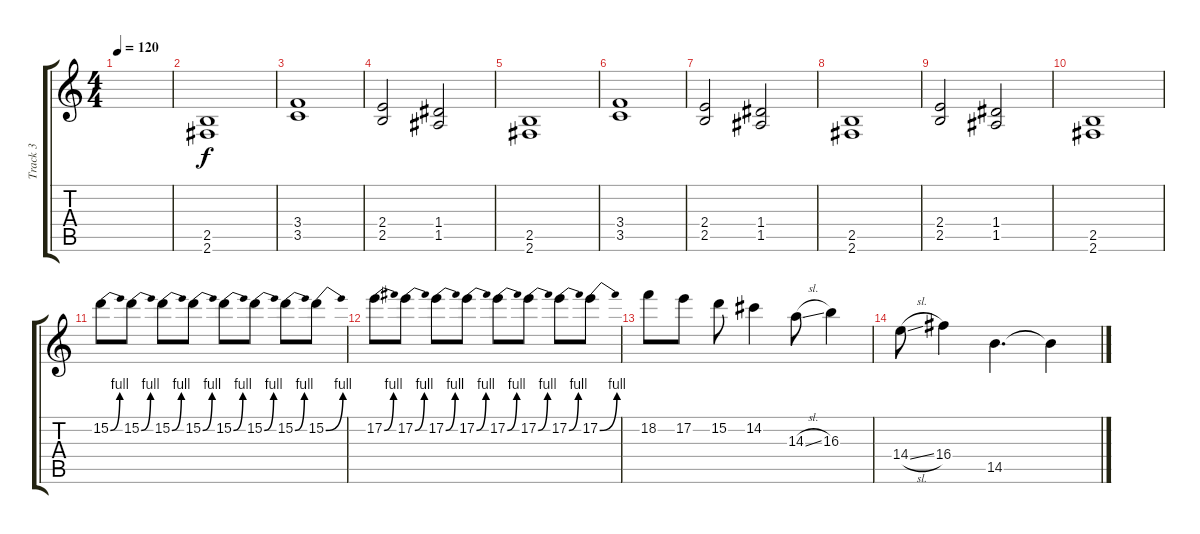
\track ("Track 3" "Track 3") {instrument distortionguitar}
\staff {score tabs}
\tuning (E4 B3 G3 D3 A2 E2) {hide}
\ts (4 4)
\tempo 120
\clef g2
\ks c
|
(2.5 2.6).1 |
(3.4 3.5).1 |
(2.4 2.5).2 (1.4 1.5).2 |
(2.5 2.6).1 |
(3.4 3.5).1 |
(2.4 2.5).2 (1.4 1.5).2 |
(2.5 2.6).1 |
(2.4 2.5).2 (1.4 1.5).2 |
(2.5 2.6).1 |
15.2{be (bend 0 0 60 4)}.8 15.2{be (bend 0 0 60 4)}.8 15.2{be (bend 0 0 60 4)}.8 15.2{be (bend 0 0 60 4)}.8 15.2{be (bend 0 0 60 4)}.8 15.2{be (bend 0 0 60 4)}.8 15.2{be (bend 0 0 60 4)}.8 15.2{be (bend 0 0 60 4)}.8 |
17.2{be (bend 0 0 60 4)}.8 17.2{be (bend 0 0 60 4)}.8 17.2{be (bend 0 0 60 4)}.8 17.2{be (bend 0 0 60 4)}.8 17.2{be (bend 0 0 60 4)}.8 17.2{be (bend 0 0 60 4)}.8 17.2{be (bend 0 0 60 4)}.8 17.2{be (bend 0 0 60 4)}.8 |
18.2.8 17.2.8 15.2.8 14.2.4 14.3{sl}.8 16.3.4 |
14.4{sl}.8 16.4.4 14.5.4{d} 14.5{t}.4
